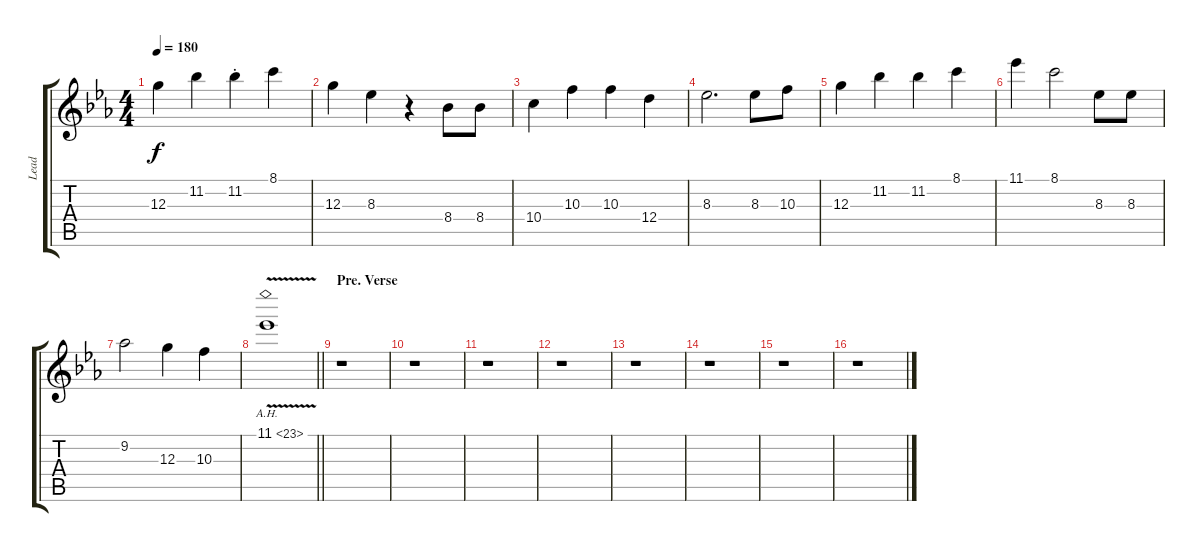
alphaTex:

\track ("Lead" "Lead") {instrument overdrivenguitar}
\staff {score tabs}
\tuning (E4 B3 G3 D3 A2 E2) {hide}
\ts (4 4)
\tempo 180
\clef g2
\ks eb
12.3.4{dy f} 11.2.4 11.2{st}.4 8.1.4 |
12.3.4 8.3.4 r.4 8.4.8 8.4.8 |
10.4.4 10.3.4 10.3.4 12.4.4 |
8.3.2{d} 8.3.8 10.3.8 |
12.3.4 11.2.4 11.2.4 8.1.4 |
11.1.4 8.1.2 8.3.8 8.3.8 |
9.2.2 12.3.4 10.3.4 |
\barLineRight lightlight
11.1{ah 12 v}.1 |
\section ("" "Pre. Verse")
r.1 |
r.1 |
r.1 |
r.1 |
r.1 |
r.1 |
r.1 |
r.1
